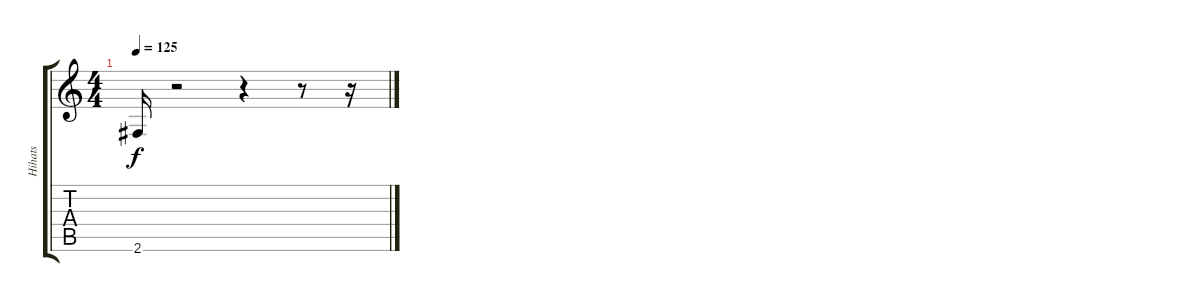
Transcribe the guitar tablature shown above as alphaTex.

\track ("Hihats          " "Hihats    ") {instrument acousticguitarsteel}
\staff {score tabs}
\tuning (E4 B3 G3 D3 A2 E2) {hide}
\ts (4 4)
\tempo 125
\clef g2
\ks c
2.6.16{dy f} r.2 r.4 r.8 r.16
